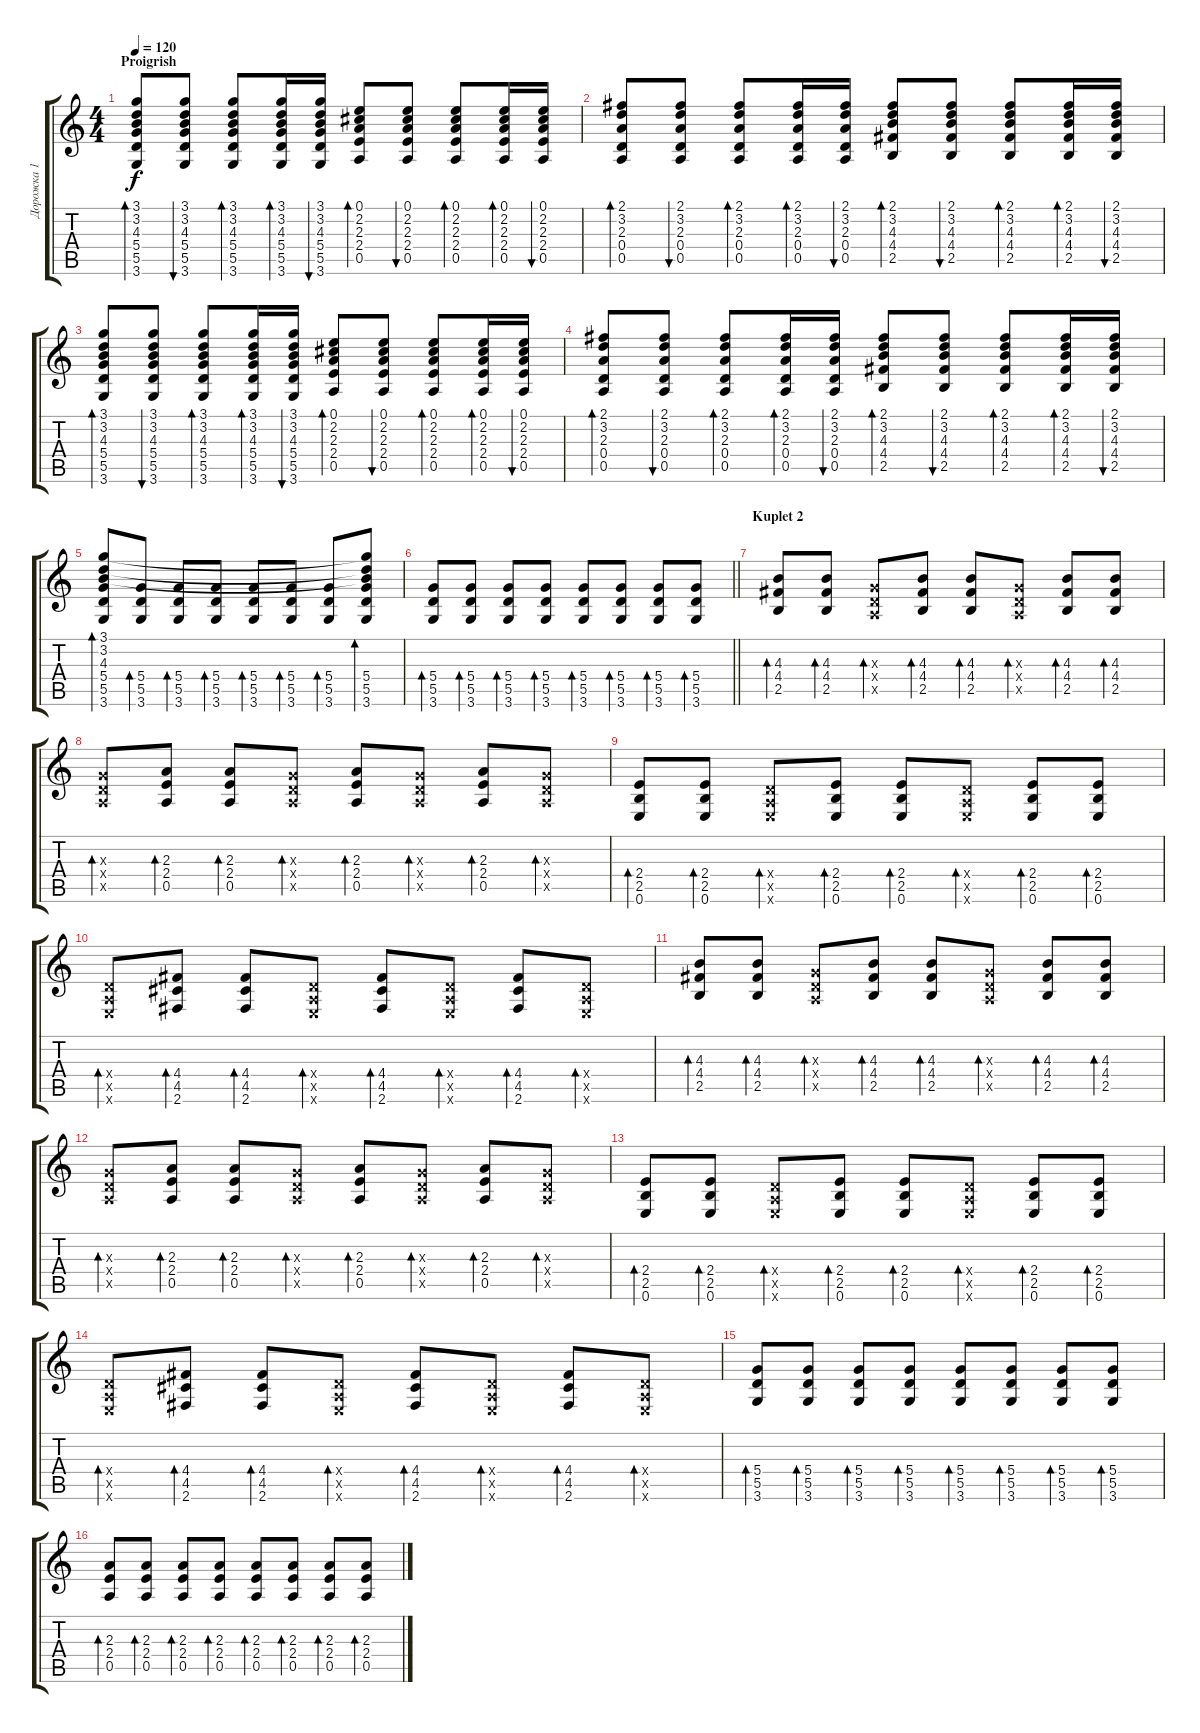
\track ("Дорожка 1" "Дорожка 1") {instrument acousticguitarsteel}
\staff {score tabs}
\tuning (E4 B3 G3 D3 A2 E2) {hide}
\ts (4 4)
\section ("" "Proigrish")
\tempo 120
\clef g2
\ks c
(3.1 3.2 4.3 5.4 5.5 3.6).8{bd 60 dy f} (3.1 3.2 4.3 5.4 5.5 3.6).8{bu 60} (3.1 3.2 4.3 5.4 5.5 3.6).8{bd 60} (3.1 3.2 4.3 5.4 5.5 3.6).16{bd 60} (3.1 3.2 4.3 5.4 5.5 3.6).16{bu 60} (0.1 2.2 2.3 2.4 0.5).8{bd 60} (0.1 2.2 2.3 2.4 0.5).8{bu 60} (0.1 2.2 2.3 2.4 0.5).8{bd 60} (0.1 2.2 2.3 2.4 0.5).16{bd 60} (0.1 2.2 2.3 2.4 0.5).16{bu 60} |
(2.1 3.2 2.3 0.4 0.5).8{bd 60} (2.1 3.2 2.3 0.4 0.5).8{bu 60} (2.1 3.2 2.3 0.4 0.5).8{bd 60} (2.1 3.2 2.3 0.4 0.5).16{bd 60} (2.1 3.2 2.3 0.4 0.5).16{bu 60} (2.1 3.2 4.3 4.4 2.5).8{bd 60} (2.1 3.2 4.3 4.4 2.5).8{bu 60} (2.1 3.2 4.3 4.4 2.5).8{bd 60} (2.1 3.2 4.3 4.4 2.5).16{bd 60} (2.1 3.2 4.3 4.4 2.5).16{bu 60} |
(3.1 3.2 4.3 5.4 5.5 3.6).8{bd 60} (3.1 3.2 4.3 5.4 5.5 3.6).8{bu 60} (3.1 3.2 4.3 5.4 5.5 3.6).8{bd 60} (3.1 3.2 4.3 5.4 5.5 3.6).16{bd 60} (3.1 3.2 4.3 5.4 5.5 3.6).16{bu 60} (0.1 2.2 2.3 2.4 0.5).8{bd 60} (0.1 2.2 2.3 2.4 0.5).8{bu 60} (0.1 2.2 2.3 2.4 0.5).8{bd 60} (0.1 2.2 2.3 2.4 0.5).16{bd 60} (0.1 2.2 2.3 2.4 0.5).16{bu 60} |
(2.1 3.2 2.3 0.4 0.5).8{bd 60} (2.1 3.2 2.3 0.4 0.5).8{bu 60} (2.1 3.2 2.3 0.4 0.5).8{bd 60} (2.1 3.2 2.3 0.4 0.5).16{bd 60} (2.1 3.2 2.3 0.4 0.5).16{bu 60} (2.1 3.2 4.3 4.4 2.5).8{bd 60} (2.1 3.2 4.3 4.4 2.5).8{bu 60} (2.1 3.2 4.3 4.4 2.5).8{bd 60} (2.1 3.2 4.3 4.4 2.5).16{bd 60} (2.1 3.2 4.3 4.4 2.5).16{bu 60} |
(3.1 3.2 4.3 5.4 5.5 3.6).8{bd 60} (5.4 5.5 3.6).8{bd 60} (5.4 5.5 3.6).8{bd 60} (5.4 5.5 3.6).8{bd 60} (5.4 5.5 3.6).8{bd 60} (5.4 5.5 3.6).8{bd 60} (5.4 5.5 3.6).8{bd 60} (3.1{t} 3.2{t} 4.3{t} 5.4 5.5 3.6).8{bd 60} |
\barLineRight lightlight
(5.4 5.5 3.6).8{bd 60} (5.4 5.5 3.6).8{bd 60} (5.4 5.5 3.6).8{bd 60} (5.4 5.5 3.6).8{bd 60} (5.4 5.5 3.6).8{bd 60} (5.4 5.5 3.6).8{bd 60} (5.4 5.5 3.6).8{bd 60} (5.4 5.5 3.6).8{bd 60} |
\section ("" "Kuplet 2")
(4.3 4.4 2.5).8{bd 60} (4.3 4.4 2.5).8{bd 60} (0.3{x} 0.4{x} 0.5{x}).8{bd 60} (4.3 4.4 2.5).8{bd 60} (4.3 4.4 2.5).8{bd 60} (0.3{x} 0.4{x} 0.5{x}).8{bd 60} (4.3 4.4 2.5).8{bd 60} (4.3 4.4 2.5).8{bd 60} |
(0.3{x} 0.4{x} 0.5{x}).8{bd 60} (2.3 2.4 0.5).8{bd 60} (2.3 2.4 0.5).8{bd 60} (0.3{x} 0.4{x} 0.5{x}).8{bd 60} (2.3 2.4 0.5).8{bd 60} (0.3{x} 0.4{x} 0.5{x}).8{bd 60} (2.3 2.4 0.5).8{bd 60} (0.3{x} 0.4{x} 0.5{x}).8{bd 60} |
(2.4 2.5 0.6).8{bd 60} (2.4 2.5 0.6).8{bd 60} (0.4{x} 0.5{x} 0.6{x}).8{bd 60} (2.4 2.5 0.6).8{bd 60} (2.4 2.5 0.6).8{bd 60} (0.4{x} 0.5{x} 0.6{x}).8{bd 60} (2.4 2.5 0.6).8{bd 60} (2.4 2.5 0.6).8{bd 60} |
(0.4{x} 0.5{x} 0.6{x}).8{bd 60} (4.4 4.5 2.6).8{bd 60} (4.4 4.5 2.6).8{bd 60} (0.4{x} 0.5{x} 0.6{x}).8{bd 60} (4.4 4.5 2.6).8{bd 60} (0.4{x} 0.5{x} 0.6{x}).8{bd 60} (4.4 4.5 2.6).8{bd 60} (0.4{x} 0.5{x} 0.6{x}).8{bd 60} |
(4.3 4.4 2.5).8{bd 60} (4.3 4.4 2.5).8{bd 60} (0.3{x} 0.4{x} 0.5{x}).8{bd 60} (4.3 4.4 2.5).8{bd 60} (4.3 4.4 2.5).8{bd 60} (0.3{x} 0.4{x} 0.5{x}).8{bd 60} (4.3 4.4 2.5).8{bd 60} (4.3 4.4 2.5).8{bd 60} |
(0.3{x} 0.4{x} 0.5{x}).8{bd 60} (2.3 2.4 0.5).8{bd 60} (2.3 2.4 0.5).8{bd 60} (0.3{x} 0.4{x} 0.5{x}).8{bd 60} (2.3 2.4 0.5).8{bd 60} (0.3{x} 0.4{x} 0.5{x}).8{bd 60} (2.3 2.4 0.5).8{bd 60} (0.3{x} 0.4{x} 0.5{x}).8{bd 60} |
(2.4 2.5 0.6).8{bd 60} (2.4 2.5 0.6).8{bd 60} (0.4{x} 0.5{x} 0.6{x}).8{bd 60} (2.4 2.5 0.6).8{bd 60} (2.4 2.5 0.6).8{bd 60} (0.4{x} 0.5{x} 0.6{x}).8{bd 60} (2.4 2.5 0.6).8{bd 60} (2.4 2.5 0.6).8{bd 60} |
(0.4{x} 0.5{x} 0.6{x}).8{bd 60} (4.4 4.5 2.6).8{bd 60} (4.4 4.5 2.6).8{bd 60} (0.4{x} 0.5{x} 0.6{x}).8{bd 60} (4.4 4.5 2.6).8{bd 60} (0.4{x} 0.5{x} 0.6{x}).8{bd 60} (4.4 4.5 2.6).8{bd 60} (0.4{x} 0.5{x} 0.6{x}).8{bd 60} |
(5.4 5.5 3.6).8{bd 60} (5.4 5.5 3.6).8{bd 60} (5.4 5.5 3.6).8{bd 60} (5.4 5.5 3.6).8{bd 60} (5.4 5.5 3.6).8{bd 60} (5.4 5.5 3.6).8{bd 60} (5.4 5.5 3.6).8{bd 60} (5.4 5.5 3.6).8{bd 60} |
(2.3 2.4 0.5).8{bd 60} (2.3 2.4 0.5).8{bd 60} (2.3 2.4 0.5).8{bd 60} (2.3 2.4 0.5).8{bd 60} (2.3 2.4 0.5).8{bd 60} (2.3 2.4 0.5).8{bd 60} (2.3 2.4 0.5).8{bd 60} (2.3 2.4 0.5).8{bd 60}
